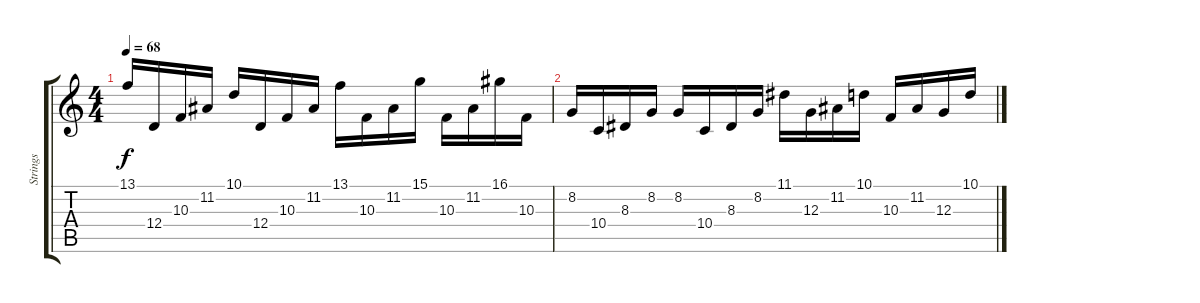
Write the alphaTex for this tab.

\track ("Strings" "Strings") {instrument tremolostrings}
\staff {score tabs}
\tuning (E4 B3 G3 D3 A2 E2) {hide}
\ts (4 4)
\tempo 68
\clef g2
\ks c
13.1.16{dy f} 12.4.16 10.3.16 11.2.16 10.1.16 12.4.16 10.3.16 11.2.16 13.1.16 10.3.16 11.2.16 15.1.16 10.3.16 11.2.16 16.1.16 10.3.16 |
8.2.16 10.4.16 8.3.16 8.2.16 8.2.16 10.4.16 8.3.16 8.2.16 11.1.16 12.3.16 11.2.16 10.1.16 10.3.16 11.2.16 12.3.16 10.1.16
